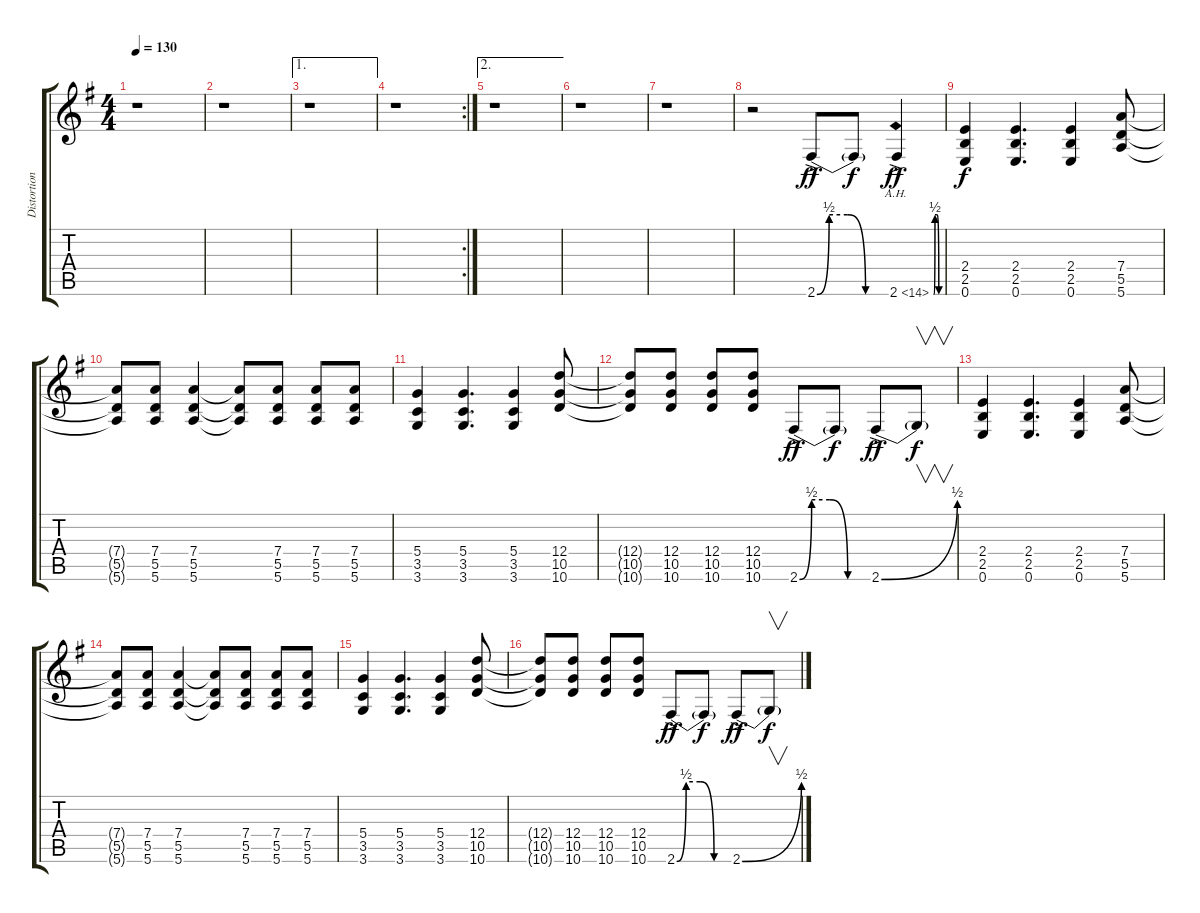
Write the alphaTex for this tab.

\track ("Distortion" "Distortion") {instrument distortionguitar}
\staff {score tabs}
\tuning (E4 B3 G3 D3 A2 E2) {hide}
\ts (4 4)
\tempo 130
\clef g2
\ks g
r.1{dy f} |
r.1 |
\ae 1
r.1 |
\rc 2
r.1 |
\ae 2
r.1 |
r.1 |
r.1 |
r.2 2.6{be (custom 0 0 10 2 25 2 40 0 60 0) ac}.8{dy ff} 2.6{t}.8{dy f} 2.6{be (custom 0 0 10 2 25 2 40 0 60 0) ah 12 ac}.4{dy ff} |
(2.4 2.5 0.6).4{dy f} (2.4 2.5 0.6).4{d} (2.4 2.5 0.6).4 (7.4 5.5 5.6).8 |
(7.4{t} 5.5{t} 5.6{t}).8 (7.4 5.5 5.6).8 (7.4 5.5 5.6).4 (7.4{t} 5.5{t} 5.6{t}).8 (7.4 5.5 5.6).8 (7.4 5.5 5.6).8 (7.4 5.5 5.6).8 |
(5.4 3.5 3.6).4 (5.4 3.5 3.6).4{d} (5.4 3.5 3.6).4 (12.4 10.5 10.6).8 |
(12.4{t} 10.5{t} 10.6{t}).8 (12.4 10.5 10.6).8 (12.4 10.5 10.6).8 (12.4 10.5 10.6).8 2.6{be (custom 0 0 10 2 25 2 40 0 60 0) ac}.8{dy ff} 2.6{t}.8{dy f} 2.6{be (bend 0 0 60 2) ac}.8{dy ff} 2.6{t}.8{v dy f} |
(2.4 2.5 0.6).4 (2.4 2.5 0.6).4{d} (2.4 2.5 0.6).4 (7.4 5.5 5.6).8 |
(7.4{t} 5.5{t} 5.6{t}).8 (7.4 5.5 5.6).8 (7.4 5.5 5.6).4 (7.4{t} 5.5{t} 5.6{t}).8 (7.4 5.5 5.6).8 (7.4 5.5 5.6).8 (7.4 5.5 5.6).8 |
(5.4 3.5 3.6).4 (5.4 3.5 3.6).4{d} (5.4 3.5 3.6).4 (12.4 10.5 10.6).8 |
(12.4{t} 10.5{t} 10.6{t}).8 (12.4 10.5 10.6).8 (12.4 10.5 10.6).8 (12.4 10.5 10.6).8 2.6{be (custom 0 0 10 2 25 2 40 0 60 0) ac}.8{dy ff} 2.6{t}.8{dy f} 2.6{be (bend 0 0 60 2) ac}.8{dy ff} 2.6{t}.8{v dy f}
